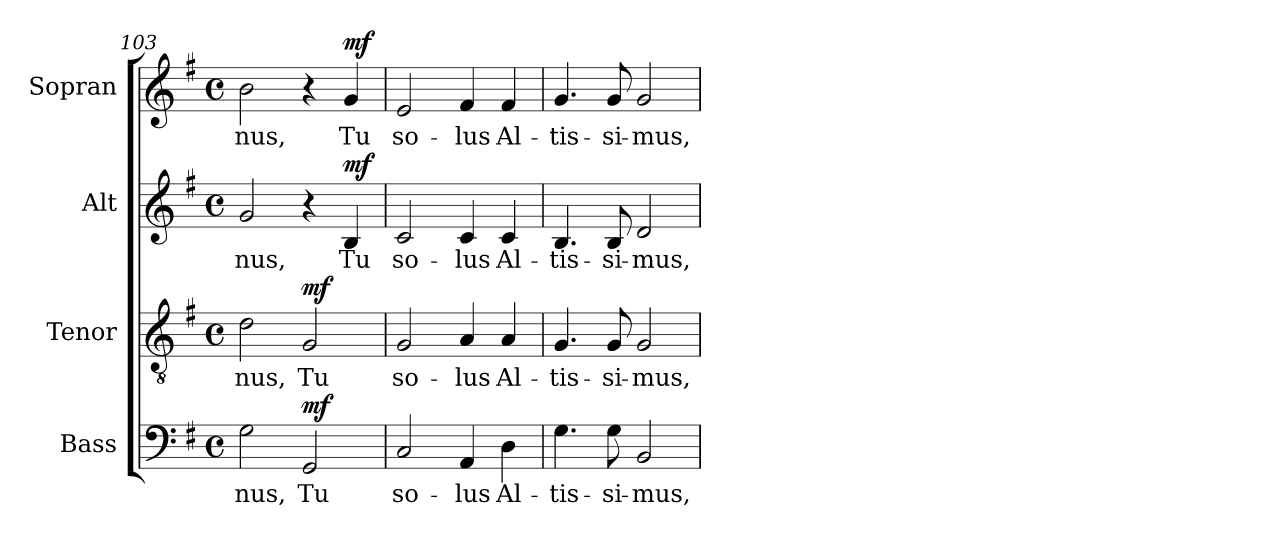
**kern	**text	**dynam	**kern	**text	**dynam	**kern	**text	**dynam	**kern	**text	**dynam
*part4	*part4	*part4	*part3	*part3	*part3	*part2	*part2	*part2	*part1	*part1	*part1
*staff4	*staff4	*staff4	*staff3	*staff3	*staff3	*staff2	*staff2	*staff2	*staff1	*staff1	*staff1
*I"Bass	*	*	*I"Tenor	*	*	*I"Alt	*	*	*I"Sopran	*	*
*I'B.	*	*	*I'T.	*	*	*I'A.	*	*	*I'S.	*	*
*clefF4	*	*	*clefGv2	*	*	*clefG2	*	*	*clefG2	*	*
*k[f#]	*	*	*k[f#]	*	*	*k[f#]	*	*	*k[f#]	*	*
*G:	*	*	*G:	*	*	*G:	*	*	*G:	*	*
*M4/4	*	*	*M4/4	*	*	*M4/4	*	*	*M4/4	*	*
*met(c)	*	*	*met(c)	*	*	*met(c)	*	*	*met(c)	*	*
=103	=103	=103	=103	=103	=103	=103	=103	=103	=103	=103	=103
!	!LO:LY:b	!	!	!LO:LY:b	!	!	!LO:LY:b	!	!	!LO:LY:b	!
2G\	-nus,	.	2d\	-nus,	.	2g/	-nus,	.	2b\	-nus,	.
!	!LO:LY:b	!LO:DY:a	!	!LO:LY:b	!LO:DY:a	!	!	!	!	!	!
2GG/	Tu	mf	2G/	Tu	mf	4r	.	.	4r	.	.
!	!	!	!	!	!	!	!LO:LY:b	!LO:DY:a	!	!LO:LY:b	!LO:DY:a
.	.	.	.	.	.	4B/	Tu	mf	4g/	Tu	mf
=104	=104	=104	=104	=104	=104	=104	=104	=104	=104	=104	=104
!	!LO:LY:b	!	!	!LO:LY:b	!	!	!LO:LY:b	!	!	!LO:LY:b	!
2C/	so-	.	2G/	so-	.	2c/	so-	.	2e/	so-	.
!	!LO:LY:b	!	!	!LO:LY:b	!	!	!LO:LY:b	!	!	!LO:LY:b	!
4AA/	-lus	.	4A/	-lus	.	4c/	-lus	.	4f#/	-lus	.
!	!LO:LY:b	!	!	!LO:LY:b	!	!	!LO:LY:b	!	!	!LO:LY:b	!
4D\	Al-	.	4A/	Al-	.	4c/	Al-	.	4f#/	Al-	.
=105	=105	=105	=105	=105	=105	=105	=105	=105	=105	=105	=105
!	!LO:LY:b	!	!	!LO:LY:b	!	!	!LO:LY:b	!	!	!LO:LY:b	!
4.G\	-tis-	.	4.G/	-tis-	.	4.B/	-tis-	.	4.g/	-tis-	.
!	!LO:LY:b	!	!	!LO:LY:b	!	!	!LO:LY:b	!	!	!LO:LY:b	!
8G\	-si-	.	8G/	-si-	.	8B/	-si-	.	8g/	-si-	.
!	!LO:LY:b	!	!	!LO:LY:b	!	!	!LO:LY:b	!	!	!LO:LY:b	!
2BB/	-mus,	.	2G/	-mus,	.	2d/	-mus,	.	2g/	-mus,	.
=	=	=	=	=	=	=	=	=	=	=	=
*-	*-	*-	*-	*-	*-	*-	*-	*-	*-	*-	*-
